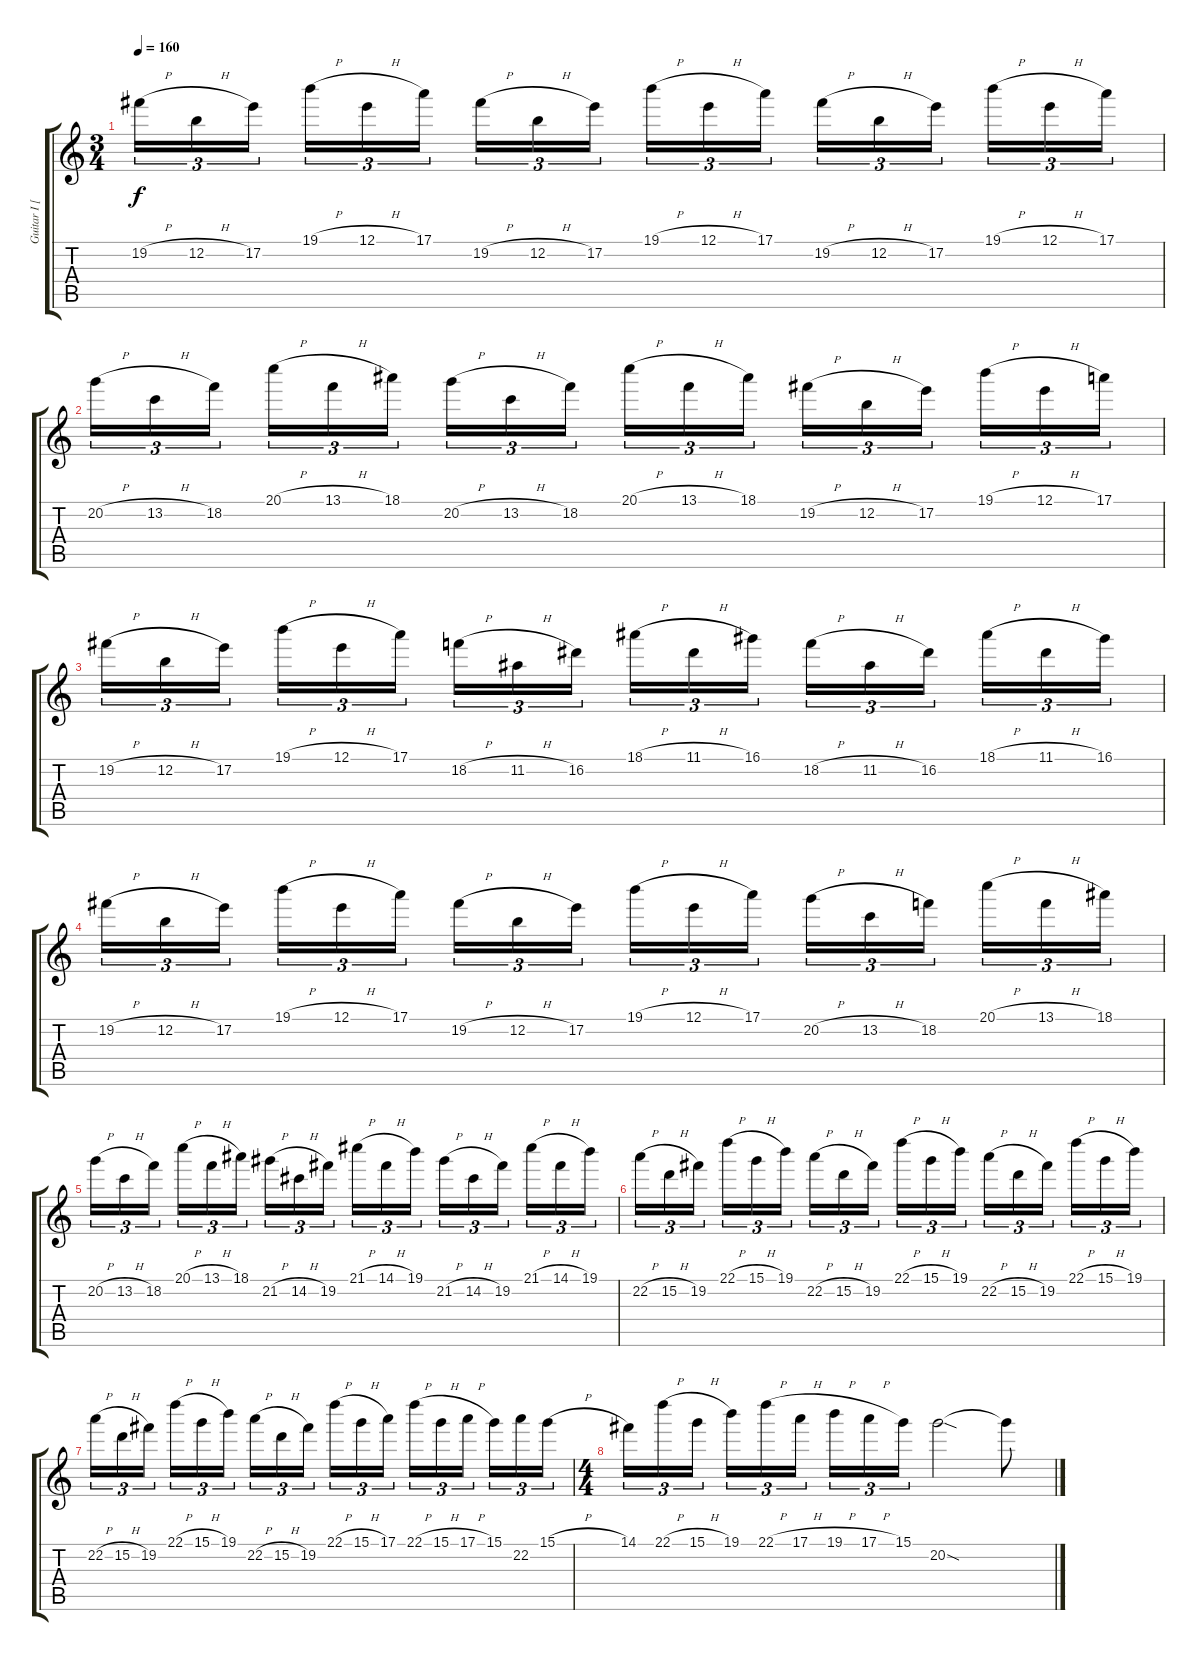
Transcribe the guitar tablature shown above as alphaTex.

\track ("Guitar I [Paul]" "Guitar I [") {instrument distortionguitar}
\staff {score tabs}
\tuning (E4 B3 G3 D3 A2 E2) {hide}
\ts (3 4)
\tempo 160
\clef g2
\ks c
19.2{h}.16{tu (3 2) dy f} 12.2{h}.16{tu (3 2)} 17.2.16{tu (3 2) beam splitsecondary} 19.1{h}.16{tu (3 2)} 12.1{h}.16{tu (3 2)} 17.1.16{tu (3 2)} 19.2{h}.16{tu (3 2)} 12.2{h}.16{tu (3 2)} 17.2.16{tu (3 2) beam splitsecondary} 19.1{h}.16{tu (3 2)} 12.1{h}.16{tu (3 2)} 17.1.16{tu (3 2)} 19.2{h}.16{tu (3 2)} 12.2{h}.16{tu (3 2)} 17.2.16{tu (3 2) beam splitsecondary} 19.1{h}.16{tu (3 2)} 12.1{h}.16{tu (3 2)} 17.1.16{tu (3 2)} |
20.2{h}.16{tu (3 2)} 13.2{h}.16{tu (3 2)} 18.2.16{tu (3 2) beam splitsecondary} 20.1{h}.16{tu (3 2)} 13.1{h}.16{tu (3 2)} 18.1.16{tu (3 2)} 20.2{h}.16{tu (3 2)} 13.2{h}.16{tu (3 2)} 18.2.16{tu (3 2) beam splitsecondary} 20.1{h}.16{tu (3 2)} 13.1{h}.16{tu (3 2)} 18.1.16{tu (3 2)} 19.2{h}.16{tu (3 2)} 12.2{h}.16{tu (3 2)} 17.2.16{tu (3 2) beam splitsecondary} 19.1{h}.16{tu (3 2)} 12.1{h}.16{tu (3 2)} 17.1.16{tu (3 2)} |
19.2{h}.16{tu (3 2)} 12.2{h}.16{tu (3 2)} 17.2.16{tu (3 2) beam splitsecondary} 19.1{h}.16{tu (3 2)} 12.1{h}.16{tu (3 2)} 17.1.16{tu (3 2)} 18.2{h}.16{tu (3 2)} 11.2{h}.16{tu (3 2)} 16.2.16{tu (3 2) beam splitsecondary} 18.1{h}.16{tu (3 2)} 11.1{h}.16{tu (3 2)} 16.1.16{tu (3 2)} 18.2{h}.16{tu (3 2)} 11.2{h}.16{tu (3 2)} 16.2.16{tu (3 2) beam splitsecondary} 18.1{h}.16{tu (3 2)} 11.1{h}.16{tu (3 2)} 16.1.16{tu (3 2)} |
19.2{h}.16{tu (3 2)} 12.2{h}.16{tu (3 2)} 17.2.16{tu (3 2) beam splitsecondary} 19.1{h}.16{tu (3 2)} 12.1{h}.16{tu (3 2)} 17.1.16{tu (3 2)} 19.2{h}.16{tu (3 2)} 12.2{h}.16{tu (3 2)} 17.2.16{tu (3 2) beam splitsecondary} 19.1{h}.16{tu (3 2)} 12.1{h}.16{tu (3 2)} 17.1.16{tu (3 2)} 20.2{h}.16{tu (3 2)} 13.2{h}.16{tu (3 2)} 18.2.16{tu (3 2) beam splitsecondary} 20.1{h}.16{tu (3 2)} 13.1{h}.16{tu (3 2)} 18.1.16{tu (3 2)} |
20.2{h}.16{tu (3 2)} 13.2{h}.16{tu (3 2)} 18.2.16{tu (3 2) beam splitsecondary} 20.1{h}.16{tu (3 2)} 13.1{h}.16{tu (3 2)} 18.1.16{tu (3 2)} 21.2{h}.16{tu (3 2)} 14.2{h}.16{tu (3 2)} 19.2.16{tu (3 2) beam splitsecondary} 21.1{h}.16{tu (3 2)} 14.1{h}.16{tu (3 2)} 19.1.16{tu (3 2)} 21.2{h}.16{tu (3 2)} 14.2{h}.16{tu (3 2)} 19.2.16{tu (3 2) beam splitsecondary} 21.1{h}.16{tu (3 2)} 14.1{h}.16{tu (3 2)} 19.1.16{tu (3 2)} |
22.2{h}.16{tu (3 2)} 15.2{h}.16{tu (3 2)} 19.2.16{tu (3 2) beam splitsecondary} 22.1{h}.16{tu (3 2)} 15.1{h}.16{tu (3 2)} 19.1.16{tu (3 2)} 22.2{h}.16{tu (3 2)} 15.2{h}.16{tu (3 2)} 19.2.16{tu (3 2) beam splitsecondary} 22.1{h}.16{tu (3 2)} 15.1{h}.16{tu (3 2)} 19.1.16{tu (3 2)} 22.2{h}.16{tu (3 2)} 15.2{h}.16{tu (3 2)} 19.2.16{tu (3 2) beam splitsecondary} 22.1{h}.16{tu (3 2)} 15.1{h}.16{tu (3 2)} 19.1.16{tu (3 2)} |
22.2{h}.16{tu (3 2)} 15.2{h}.16{tu (3 2)} 19.2.16{tu (3 2) beam splitsecondary} 22.1{h}.16{tu (3 2)} 15.1{h}.16{tu (3 2)} 19.1.16{tu (3 2)} 22.2{h}.16{tu (3 2)} 15.2{h}.16{tu (3 2)} 19.2.16{tu (3 2) beam splitsecondary} 22.1{h}.16{tu (3 2)} 15.1{h}.16{tu (3 2)} 17.1.16{tu (3 2)} 22.1{h}.16{tu (3 2)} 15.1{h}.16{tu (3 2)} 17.1{h}.16{tu (3 2) beam splitsecondary} 15.1.16{tu (3 2)} 22.2.16{tu (3 2)} 15.1{h}.16{tu (3 2)} |
\ts (4 4)
14.1.16{tu (3 2)} 22.1{h}.16{tu (3 2)} 15.1{h}.16{tu (3 2) beam splitsecondary} 19.1.16{tu (3 2)} 22.1{h}.16{tu (3 2)} 17.1{h}.16{tu (3 2)} 19.1{h}.16{tu (3 2)} 17.1{h}.16{tu (3 2)} 15.1.16{tu (3 2)} 20.2{sod}.2 20.2{t}.8
